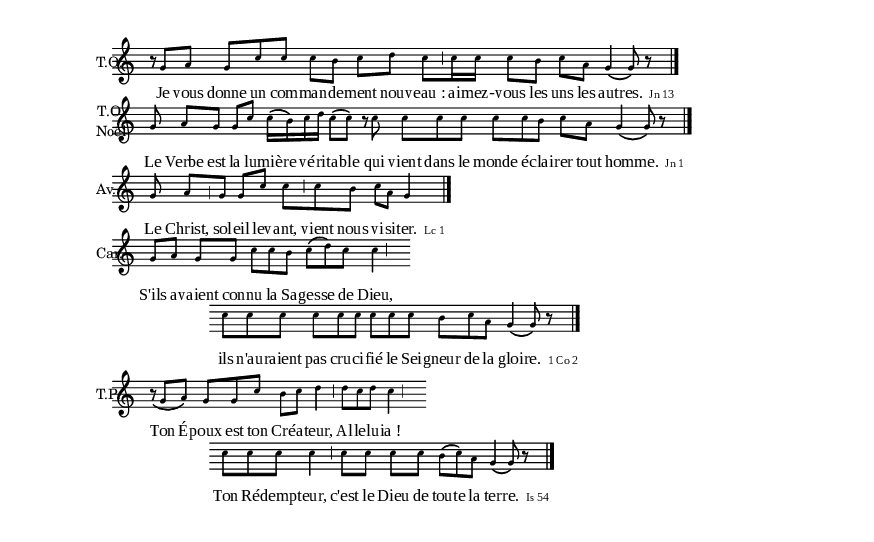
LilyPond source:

\version "2.10.0"
\include "definitions.ly"
%\markup { Psaume 18}

\relative a' { 
	\new Staff {
		\cadenzaOn
		\set Staff.instrumentName = \markup{ \center-align { T.O. } }
		\times 2/3 { r8 g[ a] }  \times 2/3 { g[ c c] } c[ b] c[ d] c8[\cesure c16 c] c8[ b] c[ a] g4\( g8\) r8
		
		\endBar
	}

	\addlyrics {
		Je vous donne un com -- man -- de -- ment nou -- "veau :" ai -- mez- -- vous les uns les aut -- res.
 		\markup { \citation #"Jn 13" } }
	
	
}
\relative a' { 
	\new Staff {
		\cadenzaOn
		\set Staff.instrumentName = \markup{ \center-align { T.O. Noël } }
		
		g8 a[ g] g[ c]
		c16[\( b\) c d]
		c8[\( c\)]
		\pespace
		r c 
		\times 2/3 { c[ c c] }
		\times 2/3 { c[ c b] }
		c8[ a]
		g4\( g8\) r
		
		
		
		\endBar
	}

	\addlyrics {
		Le Verbe est la lu -- miè -- re vé -- ri -- ta -- ble qui vient dans le monde é -- clai -- rer tout hom -- me.
 		\markup { \citation #"Jn 1" } }
	
	
}
\relative a' { 
	\new Staff {
		\cadenzaOn
		\set Staff.instrumentName = \markup{ \center-align {Av.} }
		g8 a[\cesurebasse g] g[ c] \times 2/3 { c[\cesure c b] } c[ a] g4
		
		
		
		\endBar
	}

	\addlyrics {
		Le "Christ," sol -- eil lev -- "ant," vient nous vi -- si -- ter.
 		\markup { \citation #"Lc 1" } }
	
	
}
\relative a' { 
	\new Staff {
		\cadenzaOn
		\set Staff.instrumentName = \markup{ \center-align {Car.} }
		
		g8[ a] g[ g]
		\times 2/3 { c[ c b] }
		\times 2/3 { c[\( d\) c] }
		c4 \cesure \pespace \ifIndent
		\times 2/3 {c8[ c c]} 
		\times 2/3 { c[ c c] }
		\times 2/3 { c[ c c] }
		\times 2/3 { b[ c a] }
		g4\( g8\) r

		
		
		\endBar
	}

	\addlyrics {
		S'ils a -- vaient con -- nu la Sa -- ges -- se de Dieu, ils n'au -- raient pas cru -- ci -- fié le Sei -- gneur de la gloi -- re.
 		\markup { \citation #"1 Co 2" } }
	
	
}
\relative a' { 
	\new Staff {
		\cadenzaOn
		\set Staff.instrumentName = \markup{ \center-align { T.P. } }
		
		\times 2/3 { r8_\( g[ a\)] }
		\times 2/3 { g[ g c] }
		b[ c] d4 
		\cesure
		\times 2/3 { d8[ c d] }
		c4 \cesure \pespace \indentLine
		\times 2/3 {c8[ c c]} c4 \cesure 
		c8[ c]
		c[ c]
		\times 2/3 { b[\( c\) a] } 
		g4\( g8\) r8

		
		
		\endBar
	}

	\addlyrics {
		Ton É -- poux est ton Cré -- a -- teur, Al -- le -- lu -- "ia !" Ton Ré -- demp -- teur, c'est le Dieu de tou -- te la ter -- re.
 		\markup { \citation #"Is 54" } }
	
	
}


